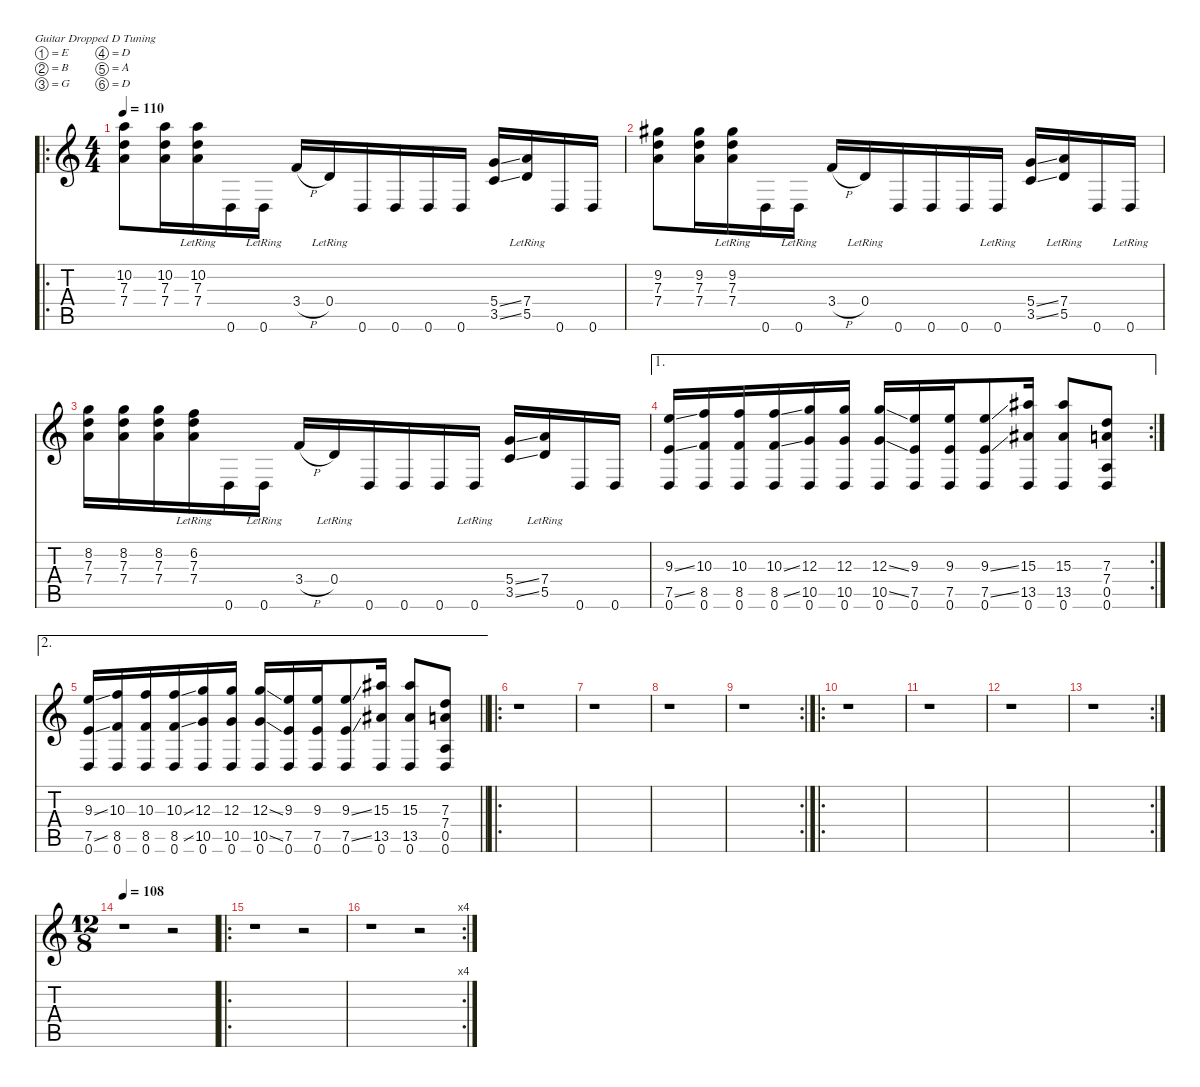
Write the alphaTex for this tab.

\defaultSystemsLayout 4
\hideDynamics
\bracketExtendMode nobrackets
\singleTrackTrackNamePolicy hidden
\multiTrackTrackNamePolicy hidden
\firstSystemTrackNameMode fullname
\otherSystemsTrackNameOrientation horizontal
\track ("Acoustic 2" "s.guit.") {instrument acousticguitarsteel}
\staff {score tabs}
\tuning (E4 B3 G3 D3 A2 D2)
\ro
\ts (4 4)
\beaming (8 3 3 3 3)
\tempo 110
\clef g2
\ks aminor
(10.2 7.3 7.4).8{dy f beam Down} (10.2 7.3 7.4).16{beam Down} (10.2{lr} 7.3{lr} 7.4{lr}).16{beam Down} 0.6.16{beam Down} 0.6{lr}.16{beam Down} 3.4{h}.16{beam Up} 0.4{lr}.16{beam Up} 0.6.16{beam Up} 0.6.16{beam Up} 0.6.16{beam Up} 0.6.16{beam Up} (5.4{ss} 3.5{ss}).16{beam Up} (7.4{lr} 5.5{lr}).16{beam Up} 0.6.16{beam Up} 0.6.16{beam Up} |
(9.2{acc #} 7.3 7.4).8{beam Down} (9.2{acc #} 7.3 7.4).16{beam Down} (9.2{lr acc #} 7.3{lr} 7.4{lr}).16{beam Down} 0.6.16{beam Down} 0.6{lr}.16{beam Down} 3.4{h}.16{beam Up} 0.4{lr}.16{beam Up} 0.6.16{beam Up} 0.6.16{beam Up} 0.6.16{beam Up} 0.6{lr}.16{beam Up} (5.4{ss} 3.5{ss}).16{beam Up} (7.4{lr} 5.5{lr}).16{beam Up} 0.6.16{beam Up} 0.6{lr}.16{beam Up} |
(8.2 7.3 7.4).16{beam Down} (8.2 7.3 7.4).16{beam Down} (8.2 7.3 7.4).16{beam Down} (6.2{lr} 7.3{lr} 7.4{lr}).16{beam Down} 0.6.16{beam Down} 0.6{lr}.16{beam Down} 3.4{h}.16{beam Up} 0.4{lr}.16{beam Up} 0.6.16{beam Up} 0.6.16{beam Up} 0.6.16{beam Up} 0.6{lr}.16{beam Up} (5.4{ss} 3.5{ss}).16{beam Up} (7.4{lr} 5.5{lr}).16{beam Up} 0.6.16{beam Up} 0.6.16{beam Up} |
\ae 1
\rc 2
(9.3{ss} 7.5{ss} 0.6).16{beam Up} (10.3 8.5 0.6).16{beam Up} (10.3 8.5 0.6).16{beam Up} (10.3{ss} 8.5{ss} 0.6).16{beam Up} (12.3 10.5 0.6).16{beam Up} (12.3 10.5 0.6).16{beam Up} (12.3{ss} 10.5{ss} 0.6).16{beam Up} (9.3 7.5 0.6).16{beam Up} (9.3 7.5 0.6).16{beam Up} (9.3{ss} 7.5{ss} 0.6).8{beam Up} (15.3{acc #} 13.5{acc #} 0.6).16{beam Up} (15.3{acc #} 13.5{acc #} 0.6).8{beam Up} (7.3 7.4 0.5 0.6).8{beam Up} |
\ae 2
\barLineRight lightlight
(9.3{ss} 7.5{ss} 0.6).16{beam Up} (10.3 8.5 0.6).16{beam Up} (10.3 8.5 0.6).16{beam Up} (10.3{ss} 8.5{ss} 0.6).16{beam Up} (12.3 10.5 0.6).16{beam Up} (12.3 10.5 0.6).16{beam Up} (12.3{ss} 10.5{ss} 0.6).16{beam Up} (9.3 7.5 0.6).16{beam Up} (9.3 7.5 0.6).16{beam Up} (9.3{ss} 7.5{ss} 0.6).8{beam Up} (15.3{acc #} 13.5{acc #} 0.6).16{beam Up} (15.3{acc #} 13.5{acc #} 0.6).8{beam Up} (7.3 7.4 0.5 0.6).8{beam Up} |
\ro
r.1{beam Down} |
r.1{beam Down} |
r.1{beam Down} |
\rc 2
r.1{beam Down} |
\ro
r.1{beam Down} |
r.1{beam Down} |
r.1{beam Down} |
\rc 2
r.1{beam Down} |
\ts (12 8)
\beaming (8 3 3 3 3)
\tempo 108
r.1{beam Down} r.2{beam Down} |
\ro
r.1{beam Down} r.2{beam Down} |
\rc 4
r.1{beam Down} r.2{beam Down}
